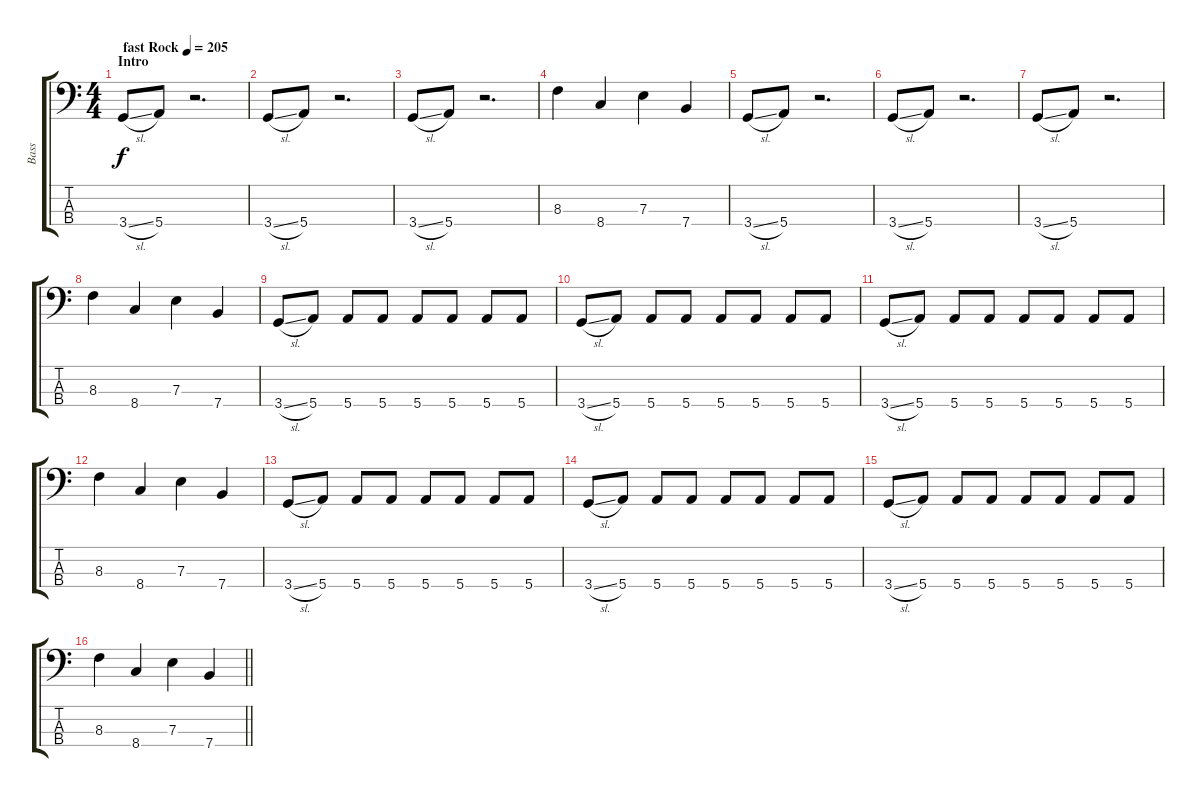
\track ("Bass" "Bass") {instrument electricbassfinger}
\staff {score tabs}
\tuning (G2 D2 A1 E1) {hide}
\ts (4 4)
\section ("" "Intro")
\tempo (205 "fast Rock")
\clef f4
\ks c
3.4{sl}.8{dy f instrument electricbassfinger} 5.4.8 r.2{d} |
3.4{sl}.8 5.4.8 r.2{d} |
3.4{sl}.8 5.4.8 r.2{d} |
8.3.4 8.4.4 7.3.4 7.4.4 |
3.4{sl}.8 5.4.8 r.2{d} |
3.4{sl}.8 5.4.8 r.2{d} |
3.4{sl}.8 5.4.8 r.2{d} |
8.3.4 8.4.4 7.3.4 7.4.4 |
3.4{sl}.8 5.4.8 5.4.8 5.4.8 5.4.8 5.4.8 5.4.8 5.4.8 |
3.4{sl}.8 5.4.8 5.4.8 5.4.8 5.4.8 5.4.8 5.4.8 5.4.8 |
3.4{sl}.8 5.4.8 5.4.8 5.4.8 5.4.8 5.4.8 5.4.8 5.4.8 |
8.3.4 8.4.4 7.3.4 7.4.4 |
3.4{sl}.8 5.4.8 5.4.8 5.4.8 5.4.8 5.4.8 5.4.8 5.4.8 |
3.4{sl}.8 5.4.8 5.4.8 5.4.8 5.4.8 5.4.8 5.4.8 5.4.8 |
3.4{sl}.8 5.4.8 5.4.8 5.4.8 5.4.8 5.4.8 5.4.8 5.4.8 |
\barLineRight lightlight
8.3.4 8.4.4 7.3.4 7.4.4
